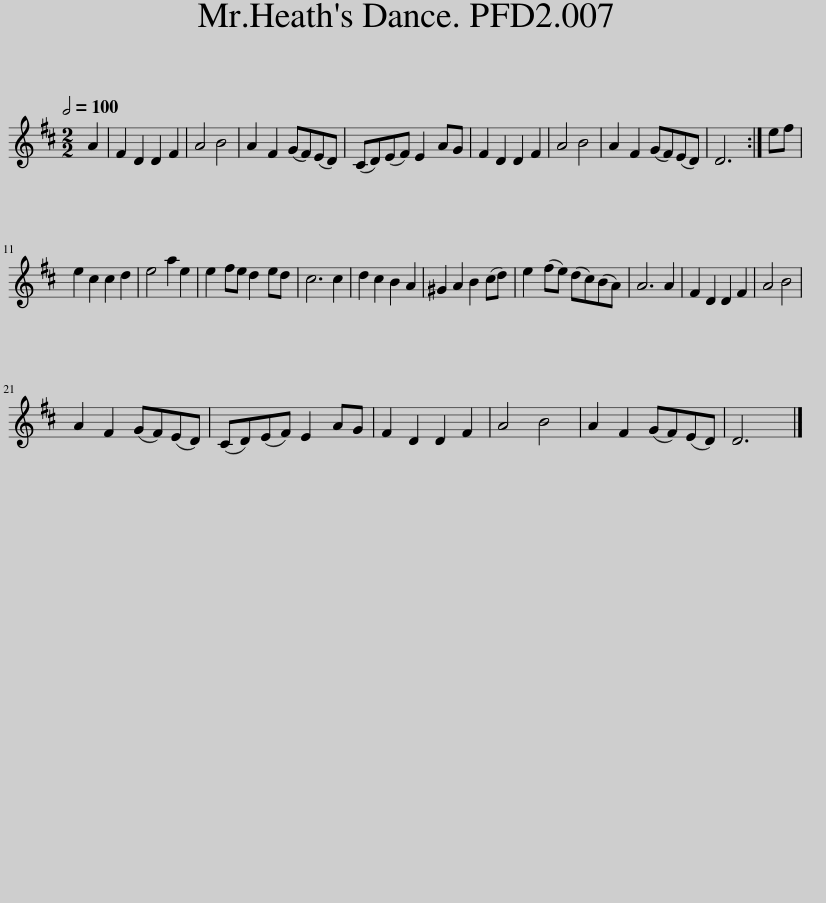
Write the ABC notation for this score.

X:1
L:1/8
Q:1/2=100
M:2/2
I:linebreak $
K:D
V:1 treble
V:1
 A2 | F2 D2 D2 F2 | A4 B4 | A2 F2 (GF)(ED) | (CD)(EF) E2 AG | %5
 F2 D2 D2 F2 | A4 B4 | A2 F2 (GF)(ED) | D6 :| ef |$ %10
 e2 c2 c2 d2 | e4 a2 e2 | e2 fe d2 ed | c6 c2 | d2 c2 B2 A2 | %15
 ^G2 A2 B2 (cd) | e2 (fe) (dc)(BA) | A6 A2 | F2 D2 D2 F2 | A4 B4 |$ %20
 A2 F2 (GF)(ED) | (CD)(EF) E2 AG | F2 D2 D2 F2 | A4 B4 | A2 F2 (GF)(ED) | %25
 D6 |] %26
